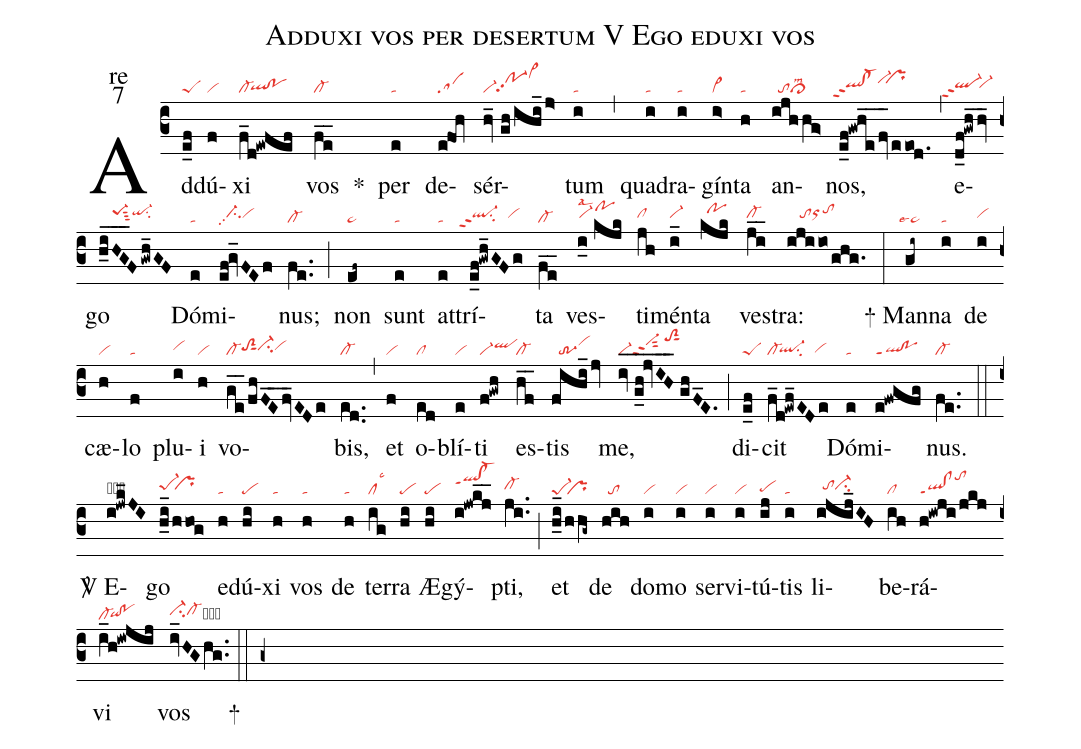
name:Adduxi vos per desertum V Ego eduxi vos;
office-part:re;
mode:7;
nabc-lines:1;
%%
(c3) Ad(e_f|peS)dú(f|vi)xi(f_d!ewfef|cl-`qlhg!pohg) vos(fe__|cl-) <sp>*</sp>() per(e|ta) de(e@foh|sa)sér(hv_//gh/ihi_/j>|vi-po-1hjpp2vi>hl)tum(i|ta) (,) qua(i|ta)dra(i|ta)gín(i>|vi>)ta(h|ta) an(ijhhg>|//tocl>lsm2)nos,(e_f!gwhe__/fv_/eeod.|``qlhh!cl-hhppt2vi-hj``prhj) (,) e(d_f!gwh_hv_|````ql-hhppt2`vi-hh)go(h_iHG___F/gwh_GF|////pe-1hisut3qi-hisu2) Dó(e|ta)mi(ef!gv_FEf|//ci-hhpp2vihh)nus;(fe..|cl-) (;) non(ef~|ta>) sunt(e|ta) at(e|ta)trí(e_f!gwh_GFg|```ql-hhppt2su2vihh)ta(fe__|cl-) ves(i_0//kjk|vi-hhlsal2pohk)ti(jh|clhh)mén(i_|vi-hh)ta(kjk|//pohj) ves(ji__|cl-hh)tra:(ijiio/ghg.|////tohhorhitohj) (:)
<sp>+</sp> Man(gi~|``ta>lse4)na(i|ta) de(i|vihh) cæ(h|vi)lo(f|ta) plu(i|vihh)i(h|vi) vo(ge__/fhFE__fv_EDe|cl-toS2hhsut1ci-hhvihh)bis,(ed..|cl-) (,) et(f|vi) o(ed|cl)blí(e|vi)ti(f!gwh|vi-qlhi) es(hf__|cl-)tis(fihi_/jv|//tr-3vihj) me,(iv_//g_h_!jvIH___//ghF_E.|vi-vi-hjppt2sut2/toS2hlsut1) (;) di(e_f|peS)cit(f_d!ewf_EDe|cl-`ql-hgsu2vihg) Dó(e|ta)mi(e!fwgfg|ql!poppt1)nus.(fe..|cl-) (::)

<sp>V/</sp> E(i!jwk_JI|obql-hjppt1su2)go(h_i_/hhog|pe-1hh``prhh) e(h|ta)dú(hi|pe)xi(h|ta) vos(h|ta) de(h|ta) ter(ig|cllsc3)ra(hi|pe) Æ(hi|pe)gý(i!jwkj__|qlhj!cl-hjppt1)pti,(ji..|cl-hh) (;) et(h_i_/hhg~|pe-1``pr) de(hih|//to) do(i|vi)mo(i|vi) ser(i|vi)vi(i|vi)tú(ij|pehg)tis(i|ta) li(ijij_IH|//tohhci-hh)be(ih|cl)rá(h!iwji/jkj|ql!clppt1tohl)vi(i_h!iwjij|cl-`qihg!pohg) vos(iv_HGhg..|ci-hhcl-hhcb) <sp>+</sp>(::g+)
